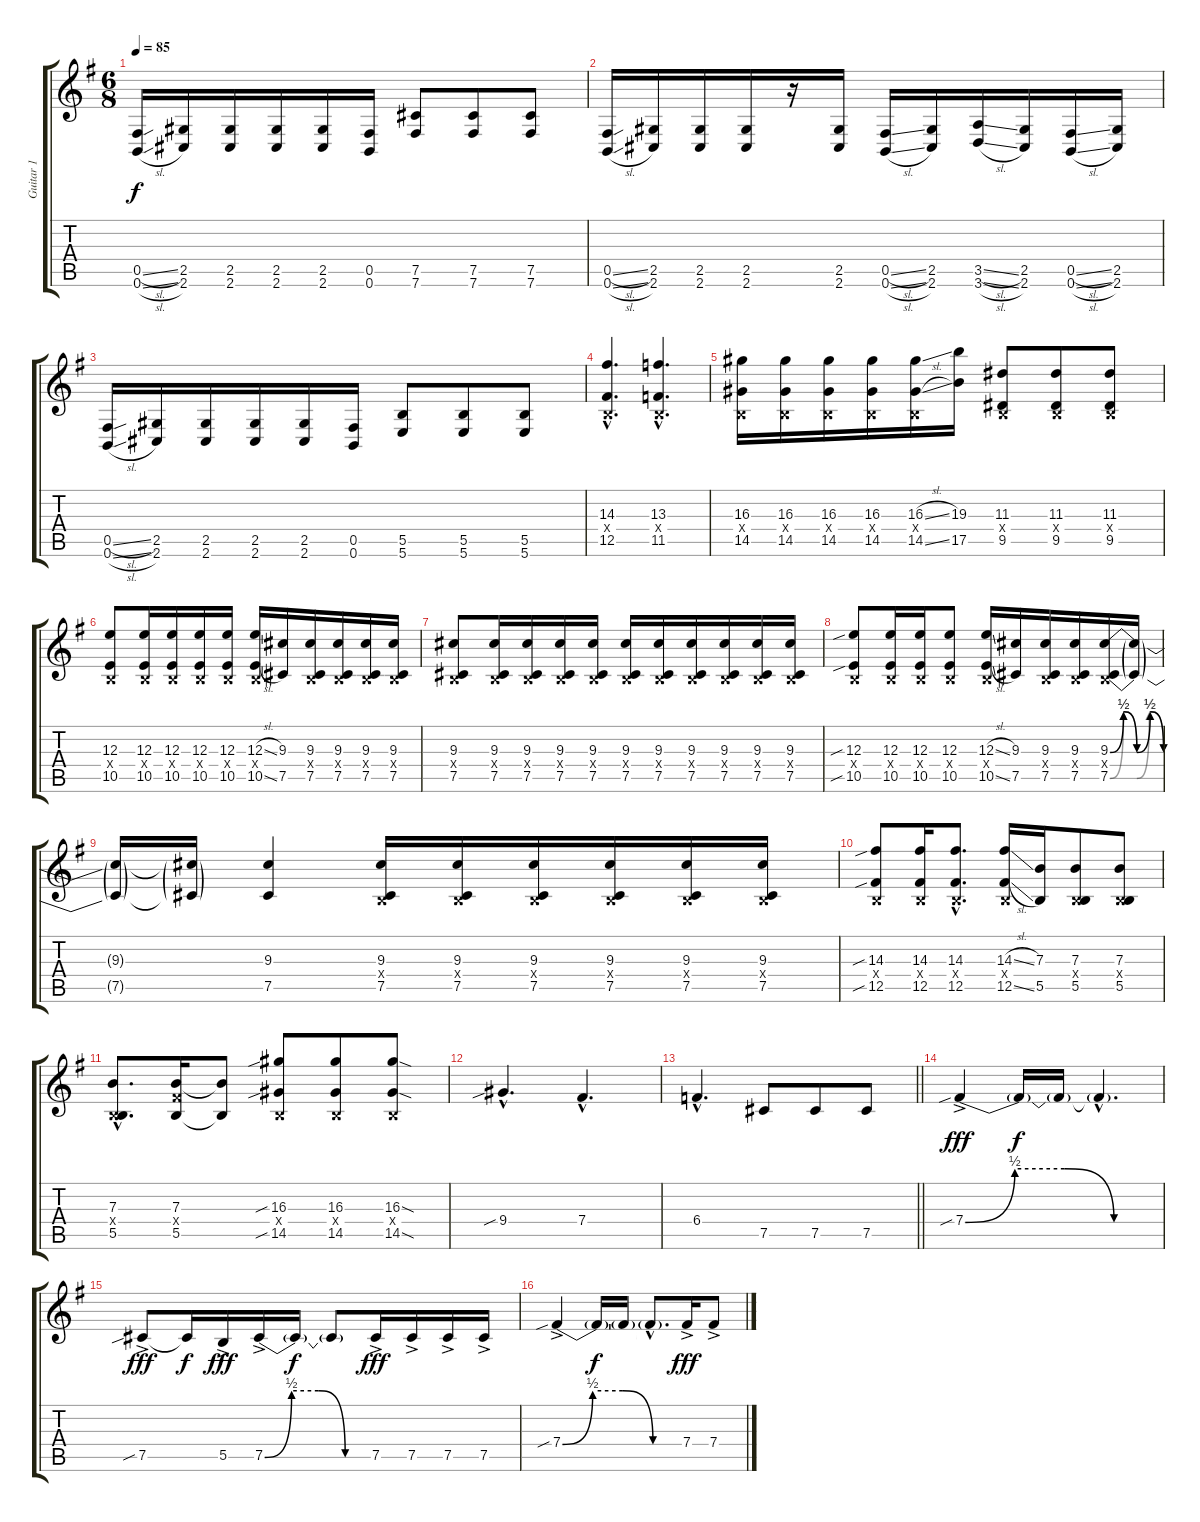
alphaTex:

\track ("Guitar 1" "Guitar 1") {instrument distortionguitar}
\staff {score tabs}
\tuning (Db4 Ab3 E3 B2 Gb2 B1) {hide}
\ts (6 8)
\tempo 85
\clef g2
\ks eminor
(0.5{sl} 0.6{sl}).16{dy f} (2.5 2.6).16 (2.5 2.6).16 (2.5 2.6).16 (2.5 2.6).16 (0.5 0.6).16 (7.5 7.6).8 (7.5 7.6).8 (7.5 7.6).8 |
(0.5{sl} 0.6{sl}).16 (2.5 2.6).16 (2.5 2.6).16 (2.5 2.6).16 r.16 (2.5 2.6).16 (0.5{sl} 0.6{sl}).16 (2.5 2.6).16 (3.5{sl} 3.6{sl}).16 (2.5 2.6).16 (0.5{sl} 0.6{sl}).16 (2.5 2.6).16 |
(0.5{sl} 0.6{sl}).16 (2.5 2.6).16 (2.5 2.6).16 (2.5 2.6).16 (2.5 2.6).16 (0.5 0.6).16 (5.5 5.6).8 (5.5 5.6).8 (5.5 5.6).8 |
(14.3{hac} 0.4{hac x} 12.5{hac}).4{d} (13.3{hac} 0.4{hac x} 11.5{hac}).4{d} |
(16.3 0.4{x} 14.5).16 (16.3 0.4{x} 14.5).16 (16.3 0.4{x} 14.5).16 (16.3 0.4{x} 14.5).16 (16.3{sl} 0.4{x} 14.5{sl}).16 (19.3 17.5).16 (11.3 0.4{x} 9.5).8 (11.3 0.4{x} 9.5).8 (11.3 0.4{x} 9.5).8 |
(12.3 0.4{x} 10.5).8 (12.3 0.4{x} 10.5).16 (12.3 0.4{x} 10.5).16 (12.3 0.4{x} 10.5).16 (12.3 0.4{x} 10.5).16 (12.3{sl} 0.4{x} 10.5{sl}).16 (9.3 7.5).16 (9.3 0.4{x} 7.5).16 (9.3 0.4{x} 7.5).16 (9.3 0.4{x} 7.5).16 (9.3 0.4{x} 7.5).16 |
(9.3 0.4{x} 7.5).8 (9.3 0.4{x} 7.5).16 (9.3 0.4{x} 7.5).16 (9.3 0.4{x} 7.5).16 (9.3 0.4{x} 7.5).16 (9.3 0.4{x} 7.5).16 (9.3 0.4{x} 7.5).16 (9.3 0.4{x} 7.5).16 (9.3 0.4{x} 7.5).16 (9.3 0.4{x} 7.5).16 (9.3 0.4{x} 7.5).16 |
(12.3{sib} 0.4{x} 10.5{sib}).8 (12.3 0.4{x} 10.5).16 (12.3 0.4{x} 10.5).16 (12.3 0.4{x} 10.5).8 (12.3{sl} 0.4{x} 10.5{sl}).16 (9.3 7.5).16 (9.3 0.4{x} 7.5).16 (9.3 0.4{x} 7.5).16 (9.3{be (custom 0 0 15 2 30 0 45 2 60 0)} 0.4{x} 7.5{be (custom 0 0 15 2 30 0 44 2 60 0)}).16 (9.3{t} 7.5{t}).16 |
(9.3{t} 7.5{t}).16 (9.3{t} 7.5{t}).16 (9.3 7.5).4 (9.3 0.4{x} 7.5).16 (9.3 0.4{x} 7.5).16 (9.3 0.4{x} 7.5).16 (9.3 0.4{x} 7.5).16 (9.3 0.4{x} 7.5).16 (9.3 0.4{x} 7.5).16 |
(14.3{sib} 0.4{x} 12.5{sib}).8 (14.3 0.4{x} 12.5).16 (14.3{hac} 0.4{hac x} 12.5{hac}).8{d} (14.3{sl} 0.4{x} 12.5{sl}).16 (7.3 5.5).16 (7.3 0.4{x} 5.5).8 (7.3 0.4{x} 5.5).8 |
(7.3{hac} 0.4{hac x} 5.5{hac}).8{d} (7.3 7.4{x} 5.5).16 (7.3{t} 5.5{t}).8 (16.3{sib} 0.4{x} 14.5{sib}).8 (16.3 0.4{x} 14.5).8 (16.3{sod} 0.4{x} 14.5{sod}).8 |
9.4{sib hac}.4{d} 7.4{hac}.4{d} |
\barLineRight lightlight
6.4{hac}.4{d} 7.5.8 7.5.8 7.5.8 |
7.4{be (custom 0 0 15 2 30 2 45 0 60 0) sib ac}.4{dy fff} 7.4{t}.16{dy f} 7.4{t}.16 7.4{hac t}.4{d} |
7.5{sib ac}.8{dy fff} 7.5{t}.16{dy f} 5.5{ac}.16{dy fff} 7.5{be (custom 0 0 15 2 30 2 45 0 60 0) ac}.16 7.5{t}.16{dy f} 7.5{t}.8 7.5{ac}.16{dy fff} 7.5{ac}.16 7.5{ac}.16 7.5{ac}.16 |
7.4{be (custom 0 0 15 2 30 2 45 0 60 0) sib ac}.4 7.4{t}.16{dy f} 7.4{t}.16 7.4{hac t}.8{d} 7.4{ac}.16{dy fff} 7.4{ac}.8
